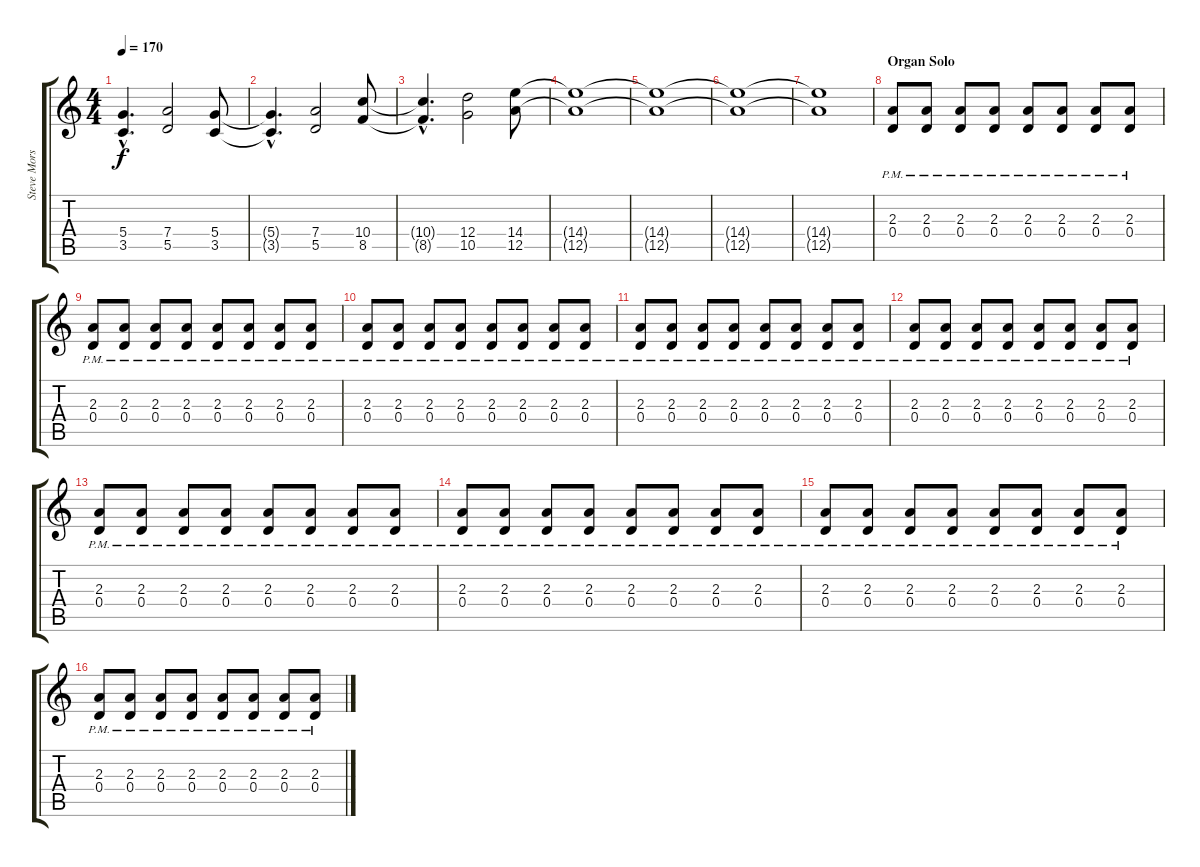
\track ("Steve Morse" "Steve Mors") {instrument overdrivenguitar}
\staff {score tabs}
\tuning (E4 B3 G3 D3 A2 E2) {hide}
\ts (4 4)
\tempo 170
\clef g2
\ks c
(5.4{hac t} 3.5{hac t}).4{d dy f} (7.4 5.5).2 (5.4 3.5).8 |
(5.4{hac t} 3.5{hac t}).4{d} (7.4 5.5).2 (10.4 8.5).8 |
(10.4{hac t} 8.5{hac t}).4{d} (12.4 10.5).2 (14.4 12.5).8 |
(14.4{t} 12.5{t}).1 |
(14.4{t} 12.5{t}).1 |
(14.4{t} 12.5{t}).1 |
(14.4{t} 12.5{t}).1 |
\section ("" "Organ Solo")
(2.3{pm} 0.4{pm}).8{volume 7} (2.3{pm} 0.4{pm}).8 (2.3{pm} 0.4{pm}).8 (2.3{pm} 0.4{pm}).8 (2.3{pm} 0.4{pm}).8 (2.3{pm} 0.4{pm}).8 (2.3{pm} 0.4{pm}).8 (2.3{pm} 0.4{pm}).8 |
(2.3{pm} 0.4{pm}).8 (2.3{pm} 0.4{pm}).8 (2.3{pm} 0.4{pm}).8 (2.3{pm} 0.4{pm}).8 (2.3{pm} 0.4{pm}).8 (2.3{pm} 0.4{pm}).8 (2.3{pm} 0.4{pm}).8 (2.3{pm} 0.4{pm}).8 |
(2.3{pm} 0.4{pm}).8 (2.3{pm} 0.4{pm}).8 (2.3{pm} 0.4{pm}).8 (2.3{pm} 0.4{pm}).8 (2.3{pm} 0.4{pm}).8 (2.3{pm} 0.4{pm}).8 (2.3{pm} 0.4{pm}).8 (2.3{pm} 0.4{pm}).8 |
(2.3{pm} 0.4{pm}).8 (2.3{pm} 0.4{pm}).8 (2.3{pm} 0.4{pm}).8 (2.3{pm} 0.4{pm}).8 (2.3{pm} 0.4{pm}).8 (2.3{pm} 0.4{pm}).8 (2.3{pm} 0.4{pm}).8 (2.3{pm} 0.4{pm}).8 |
(2.3{pm} 0.4{pm}).8 (2.3{pm} 0.4{pm}).8 (2.3{pm} 0.4{pm}).8 (2.3{pm} 0.4{pm}).8 (2.3{pm} 0.4{pm}).8 (2.3{pm} 0.4{pm}).8 (2.3{pm} 0.4{pm}).8 (2.3{pm} 0.4{pm}).8 |
(2.3{pm} 0.4{pm}).8 (2.3{pm} 0.4{pm}).8 (2.3{pm} 0.4{pm}).8 (2.3{pm} 0.4{pm}).8 (2.3{pm} 0.4{pm}).8 (2.3{pm} 0.4{pm}).8 (2.3{pm} 0.4{pm}).8 (2.3{pm} 0.4{pm}).8 |
(2.3{pm} 0.4{pm}).8 (2.3{pm} 0.4{pm}).8 (2.3{pm} 0.4{pm}).8 (2.3{pm} 0.4{pm}).8 (2.3{pm} 0.4{pm}).8 (2.3{pm} 0.4{pm}).8 (2.3{pm} 0.4{pm}).8 (2.3{pm} 0.4{pm}).8 |
(2.3{pm} 0.4{pm}).8 (2.3{pm} 0.4{pm}).8 (2.3{pm} 0.4{pm}).8 (2.3{pm} 0.4{pm}).8 (2.3{pm} 0.4{pm}).8 (2.3{pm} 0.4{pm}).8 (2.3{pm} 0.4{pm}).8 (2.3{pm} 0.4{pm}).8 |
(2.3{pm} 0.4{pm}).8 (2.3{pm} 0.4{pm}).8 (2.3{pm} 0.4{pm}).8 (2.3{pm} 0.4{pm}).8 (2.3{pm} 0.4{pm}).8 (2.3{pm} 0.4{pm}).8 (2.3{pm} 0.4{pm}).8 (2.3{pm} 0.4{pm}).8
